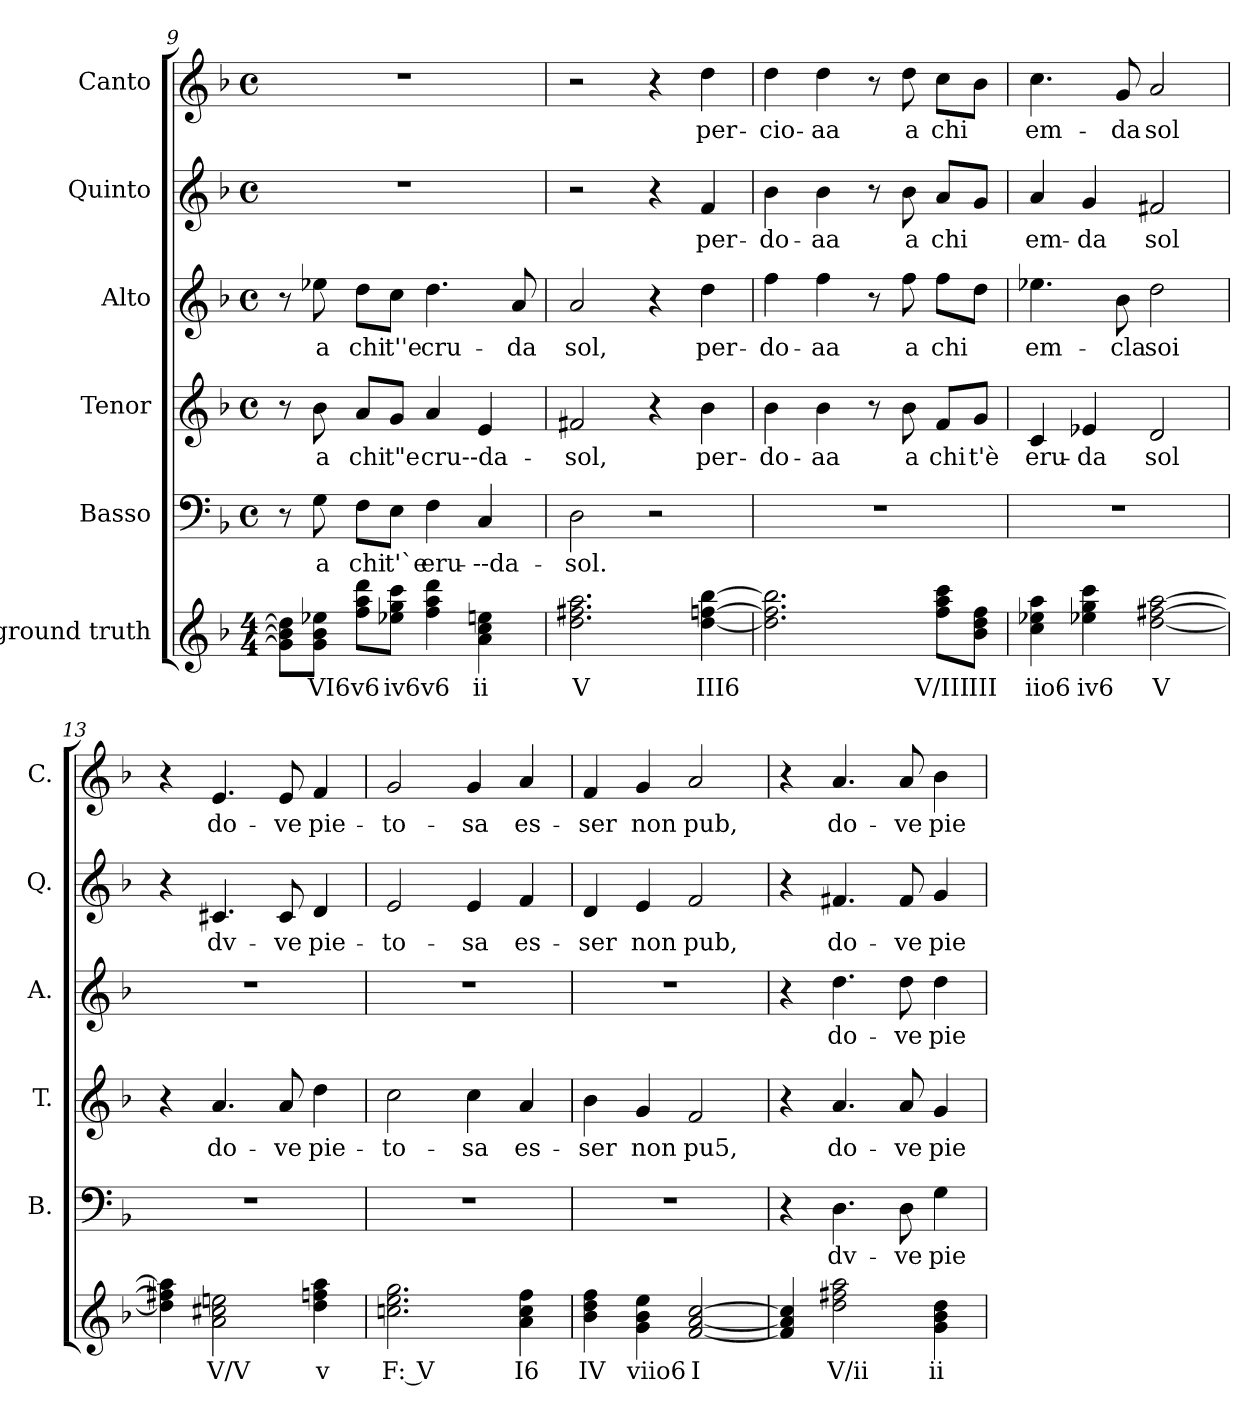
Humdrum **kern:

**kern	**text	**kern	**text	**kern	**text	**kern	**text	**kern	**text	**kern	**text
*part6	*part6	*part5	*part5	*part4	*part4	*part3	*part3	*part2	*part2	*part1	*part1
*staff6	*staff6	*staff5	*staff5	*staff4	*staff4	*staff3	*staff3	*staff2	*staff2	*staff1	*staff1
*I"ground truth	*	*I"Basso	*	*I"Tenor	*	*I"Alto	*	*I"Quinto	*	*I"Canto	*
*	*	*I'B.	*	*I'T.	*	*I'A.	*	*I'Q.	*	*I'C.	*
*	*	*clefF4	*	*clefG2	*	*clefG2	*	*clefG2	*	*clefG2	*
*k[b-]	*	*k[b-]	*	*k[b-]	*	*k[b-]	*	*k[b-]	*	*k[b-]	*
*	*	*F:	*	*F:	*	*F:	*	*F:	*	*F:	*
*M4/4	*	*M4/4	*	*M4/4	*	*M4/4	*	*M4/4	*	*M4/4	*
*	*	*met(c)	*	*met(c)	*	*met(c)	*	*met(c)	*	*met(c)	*
=9	=9	=9	=9	=9	=9	=9	=9	=9	=9	=9	=9
8g] 8b-] 8dd]L	.	8r	.	8r	.	8r	.	1r	.	1r	.
!	!	!	!LO:LY:b	!	!	!	!	!	!	!	!
!	!	!	!	!	!LO:LY:b	!	!	!	!	!	!
!	!	!	!	!	!	!	!LO:LY:b	!	!	!	!
8g 8b- 8ee-XJ	VI6	8G\	-a	8b-\	-a	8ee-X\	-a	.	.	.	.
!	!	!	!LO:LY:b	!	!	!	!	!	!	!	!
!	!	!	!	!	!LO:LY:b	!	!	!	!	!	!
!	!	!	!	!	!	!	!LO:LY:b	!	!	!	!
8ff 8aa 8dddL	v6	8F\L	-chi	8a/L	-chi	8dd\L	-chi	.	.	.	.
!	!	!	!LO:LY:b	!	!	!	!	!	!	!	!
!	!	!	!	!	!LO:LY:b	!	!	!	!	!	!
!	!	!	!	!	!	!	!LO:LY:b	!	!	!	!
8ee-X 8gg 8cccJ	iv6	8E\J	-t'`e	8g/J	-t"e	8cc\J	-t''e	.	.	.	.
!	!	!	!LO:LY:b	!	!	!	!	!	!	!	!
!	!	!	!	!	!LO:LY:b	!	!	!	!	!	!
!	!	!	!	!	!	!	!LO:LY:b	!	!	!	!
4ff 4aa 4ddd	v6	4F\	-eru-	4a/	-cru--da-	4.dd\	-cru-	.	.	.	.
!	!	!	!LO:LY:b	!	!	!	!	!	!	!	!
4a 4cc 4een	ii	4C/	---da-	4e/	.	.	.	.	.	.	.
!	!	!	!	!	!	!	!LO:LY:b	!	!	!	!
.	.	.	.	.	.	8a/	-da	.	.	.	.
=10	=10	=10	=10	=10	=10	=10	=10	=10	=10	=10	=10
!	!	!	!LO:LY:b	!	!	!	!	!	!	!	!
!	!	!	!	!	!LO:LY:b	!	!	!	!	!	!
!	!	!	!	!	!	!	!LO:LY:b	!	!	!	!
2.dd 2.ff#X 2.aa	V	2D\	-sol.	2f#X/	-sol,	2a/	-sol,	2r	.	2r	.
.	.	2r	.	4r	.	4r	.	4r	.	4r	.
!	!	!	!	!	!LO:LY:b	!	!	!	!	!	!
!	!	!	!	!	!	!	!LO:LY:b	!	!	!	!
!	!	!	!	!	!	!	!	!	!LO:LY:b	!	!
!	!	!	!	!	!	!	!	!	!	!	!LO:LY:b
[4dd [4ffn [4bb-	III6	.	.	4b-\	-per-	4dd\	-per-	4f/	-per-	4dd\	-per-
=11	=11	=11	=11	=11	=11	=11	=11	=11	=11	=11	=11
!	!	!	!	!	!LO:LY:b	!	!	!	!	!	!
!	!	!	!	!	!	!	!LO:LY:b	!	!	!	!
!	!	!	!	!	!	!	!	!	!LO:LY:b	!	!
!	!	!	!	!	!	!	!	!	!	!	!LO:LY:b
2.dd] 2.ff] 2.bb-]	.	1r	.	4b-\	-do-	4ff\	-do-	4b-\	-do-	4dd\	-cio-
!	!	!	!	!	!LO:LY:b	!	!	!	!	!	!
!	!	!	!	!	!	!	!LO:LY:b	!	!	!	!
!	!	!	!	!	!	!	!	!	!LO:LY:b	!	!
!	!	!	!	!	!	!	!	!	!	!	!LO:LY:b
.	.	.	.	4b-\	-aa	4ff\	-aa	4b-\	-aa	4dd\	-aa
.	.	.	.	8r	.	8r	.	8r	.	8r	.
!	!	!	!	!	!LO:LY:b	!	!	!	!	!	!
!	!	!	!	!	!	!	!LO:LY:b	!	!	!	!
!	!	!	!	!	!	!	!	!	!LO:LY:b	!	!
!	!	!	!	!	!	!	!	!	!	!	!LO:LY:b
.	.	.	.	8b-\	-a	8ff\	-a	8b-\	-a	8dd\	-a
!	!	!	!	!	!LO:LY:b	!	!	!	!	!	!
!	!	!	!	!	!	!	!LO:LY:b	!	!	!	!
!	!	!	!	!	!	!	!	!	!LO:LY:b	!	!
!	!	!	!	!	!	!	!	!	!	!	!LO:LY:b
8ff 8aa 8cccL	V/III	.	.	8f/L	-chi	8ff\L	-chi	8a/L	-chi	8cc\L	-chi
!	!	!	!	!	!LO:LY:b	!	!	!	!	!	!
8b- 8dd 8ffJ	III	.	.	8g/J	-t'è	8dd\J	.	8g/J	.	8b-\J	.
=12	=12	=12	=12	=12	=12	=12	=12	=12	=12	=12	=12
!	!	!	!	!	!LO:LY:b	!	!	!	!	!	!
!	!	!	!	!	!	!	!LO:LY:b	!	!	!	!
!	!	!	!	!	!	!	!	!	!LO:LY:b	!	!
!	!	!	!	!	!	!	!	!	!	!	!LO:LY:b
4cc 4ee-X 4aa	iio6	1r	.	4c/	-eru-	4.ee-X\	-em-	4a/	-em-	4.cc\	-em-
!	!	!	!	!	!LO:LY:b	!	!	!	!	!	!
!	!	!	!	!	!	!	!	!	!LO:LY:b	!	!
4ee-X 4gg 4ccc	iv6	.	.	4e-X/	-da	.	.	4g/	-da	.	.
!	!	!	!	!	!	!	!LO:LY:b	!	!	!	!
!	!	!	!	!	!	!	!	!	!	!	!LO:LY:b
.	.	.	.	.	.	8b-\	-cla	.	.	8g/	-da
!	!	!	!	!	!LO:LY:b	!	!	!	!	!	!
!	!	!	!	!	!	!	!LO:LY:b	!	!	!	!
!	!	!	!	!	!	!	!	!	!LO:LY:b	!	!
!	!	!	!	!	!	!	!	!	!	!	!LO:LY:b
[2dd [2ff#X [2aa	V	.	.	2d/	-sol	2dd\	-soi	2f#X/	-sol	2a/	-sol
!!LO:PB:g=z
=13	=13	=13	=13	=13	=13	=13	=13	=13	=13	=13	=13
4dd] 4ff#X] 4aa]	.	1r	.	4r	.	1r	.	4r	.	4r	.
!	!	!	!	!	!LO:LY:b	!	!	!	!	!	!
!	!	!	!	!	!	!	!	!	!LO:LY:b	!	!
!	!	!	!	!	!	!	!	!	!	!	!LO:LY:b
2a 2cc#X 2een	V/V	.	.	4.a/	-do-	.	.	4.c#X/	-dv-	4.e/	-do-
!	!	!	!	!	!LO:LY:b	!	!	!	!	!	!
!	!	!	!	!	!	!	!	!	!LO:LY:b	!	!
!	!	!	!	!	!	!	!	!	!	!	!LO:LY:b
.	.	.	.	8a/	-ve	.	.	8c#/	-ve	8e/	-ve
!	!	!	!	!	!LO:LY:b	!	!	!	!	!	!
!	!	!	!	!	!	!	!	!	!LO:LY:b	!	!
!	!	!	!	!	!	!	!	!	!	!	!LO:LY:b
4dd 4ffn 4aa	v	.	.	4dd\	-pie-	.	.	4d/	-pie-	4f/	-pie-
=14	=14	=14	=14	=14	=14	=14	=14	=14	=14	=14	=14
!	!	!	!	!	!LO:LY:b	!	!	!	!	!	!
!	!	!	!	!	!	!	!	!	!LO:LY:b	!	!
!	!	!	!	!	!	!	!	!	!	!	!LO:LY:b
2.ccn 2.ee 2.gg	F: V	1r	.	2cc\	-to-	1r	.	2e/	-to-	2g/	-to-
!	!	!	!	!	!LO:LY:b	!	!	!	!	!	!
!	!	!	!	!	!	!	!	!	!LO:LY:b	!	!
!	!	!	!	!	!	!	!	!	!	!	!LO:LY:b
.	.	.	.	4cc\	-sa	.	.	4e/	-sa	4g/	-sa
!	!	!	!	!	!LO:LY:b	!	!	!	!	!	!
!	!	!	!	!	!	!	!	!	!LO:LY:b	!	!
!	!	!	!	!	!	!	!	!	!	!	!LO:LY:b
4a 4cc 4ff	I6	.	.	4a/	-es-	.	.	4f/	-es-	4a/	-es-
=15	=15	=15	=15	=15	=15	=15	=15	=15	=15	=15	=15
!	!	!	!	!	!LO:LY:b	!	!	!	!	!	!
!	!	!	!	!	!	!	!	!	!LO:LY:b	!	!
!	!	!	!	!	!	!	!	!	!	!	!LO:LY:b
4b- 4dd 4ff	IV	1r	.	4b-\	-ser	1r	.	4d/	-ser	4f/	-ser
!	!	!	!	!	!LO:LY:b	!	!	!	!	!	!
!	!	!	!	!	!	!	!	!	!LO:LY:b	!	!
!	!	!	!	!	!	!	!	!	!	!	!LO:LY:b
4g 4b- 4ee	viio6	.	.	4g/	-non	.	.	4e/	-non	4g/	-non
!	!	!	!	!	!LO:LY:b	!	!	!	!	!	!
!	!	!	!	!	!	!	!	!	!LO:LY:b	!	!
!	!	!	!	!	!	!	!	!	!	!	!LO:LY:b
[2f [2a [2cc	I	.	.	2f/	-pu5,	.	.	2f/	-pub,	2a/	-pub,
=16	=16	=16	=16	=16	=16	=16	=16	=16	=16	=16	=16
4f] 4a] 4cc]	.	4r	.	4r	.	4r	.	4r	.	4r	.
!	!	!	!LO:LY:b	!	!	!	!	!	!	!	!
!	!	!	!	!	!LO:LY:b	!	!	!	!	!	!
!	!	!	!	!	!	!	!LO:LY:b	!	!	!	!
!	!	!	!	!	!	!	!	!	!LO:LY:b	!	!
!	!	!	!	!	!	!	!	!	!	!	!LO:LY:b
2dd 2ff#X 2aa	V/ii	4.D\	-dv-	4.a/	-do-	4.dd\	-do-	4.f#X/	-do-	4.a/	-do-
!	!	!	!LO:LY:b	!	!	!	!	!	!	!	!
!	!	!	!	!	!LO:LY:b	!	!	!	!	!	!
!	!	!	!	!	!	!	!LO:LY:b	!	!	!	!
!	!	!	!	!	!	!	!	!	!LO:LY:b	!	!
!	!	!	!	!	!	!	!	!	!	!	!LO:LY:b
.	.	8D\	-ve	8a/	-ve	8dd\	-ve	8f#/	-ve	8a/	-ve
!	!	!	!LO:LY:b	!	!	!	!	!	!	!	!
!	!	!	!	!	!LO:LY:b	!	!	!	!	!	!
!	!	!	!	!	!	!	!LO:LY:b	!	!	!	!
!	!	!	!	!	!	!	!	!	!LO:LY:b	!	!
!	!	!	!	!	!	!	!	!	!	!	!LO:LY:b
4g 4b- 4dd	ii	4G\	-pie-	4g/	-pie-	4dd\	-pie--	4g/	-pie-	4b-\	-pie-
=	=	=	=	=	=	=	=	=	=	=	=
*-	*-	*-	*-	*-	*-	*-	*-	*-	*-	*-	*-
